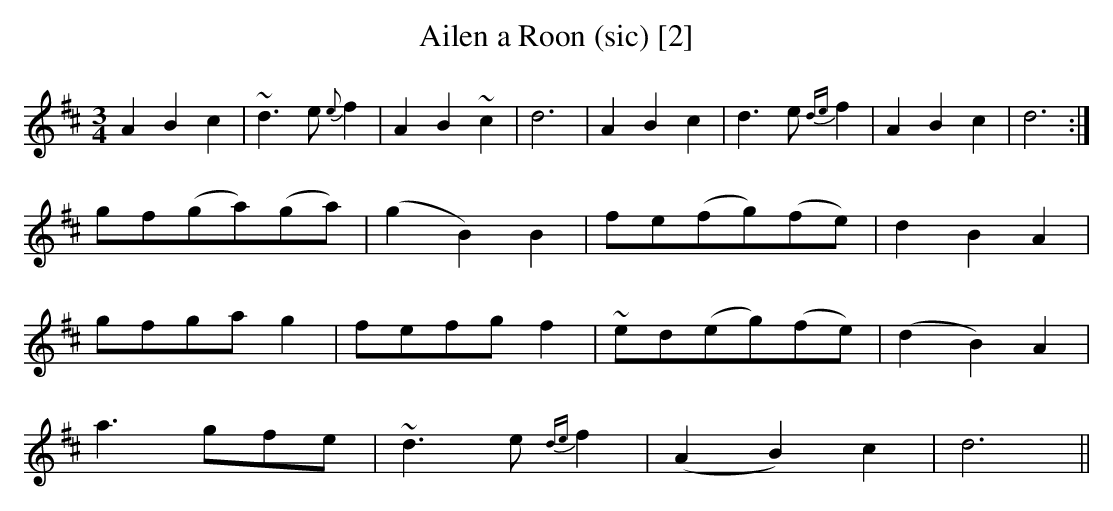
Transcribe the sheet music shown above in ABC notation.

X:1
T:Ailen a Roon (sic) [2]
M:3/4
L:1/8
K:D
A2B2c2|~d3e{e}f2|A2B2~c2|d6|A2B2c2|d3e {de}f2|A2B2c2|d6:|
gf(ga)(ga)|(g2B2)B2|fe(fg)(fe)|d2B2A2|
gfga g2|fefg f2|~ed(eg)(fe)|(d2B2)A2|
a3 gfe|~d3e {de}f2|(A2B2)c2|d6||
